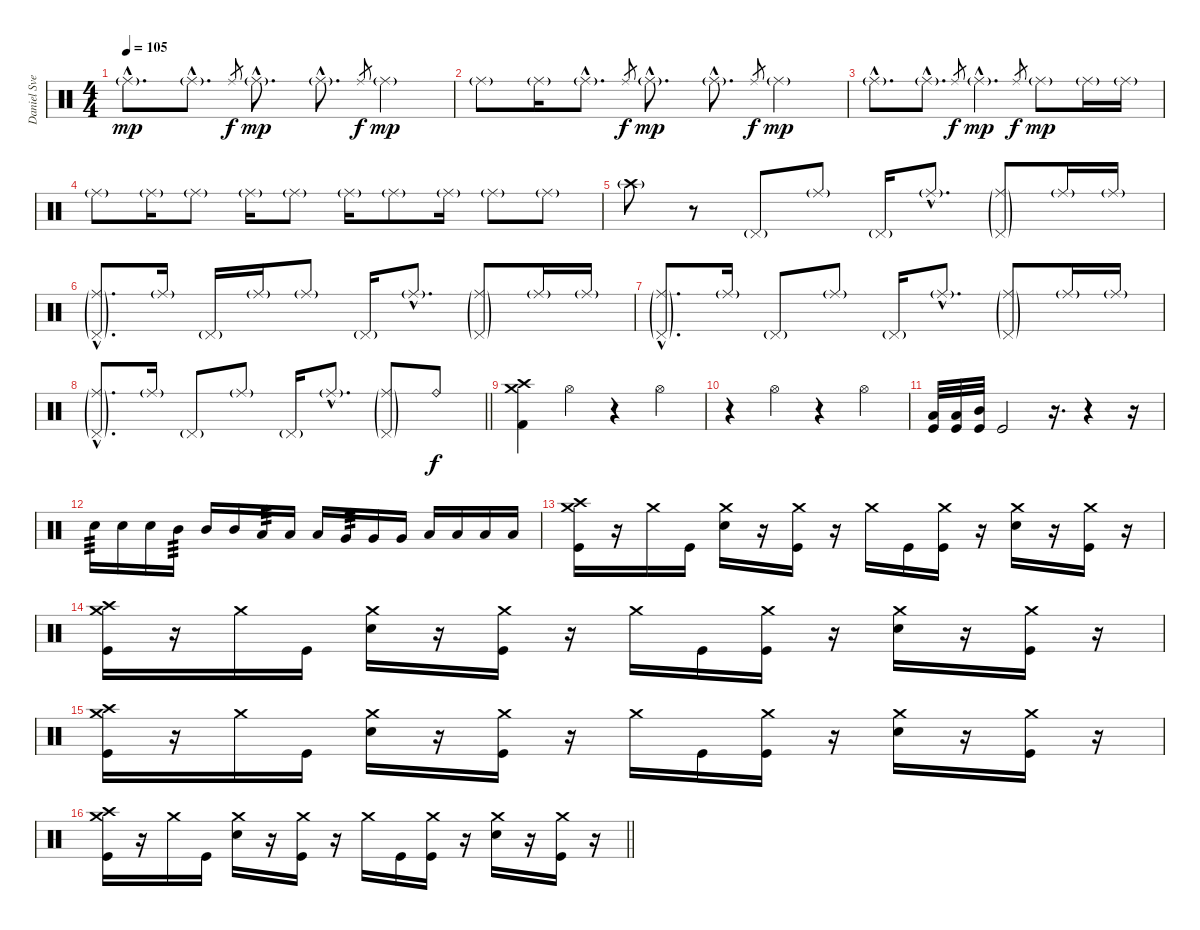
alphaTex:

\track ("Daniel Svensson" "Daniel Sve") {instrument percussion}
\staff {score}
\articulation defaults
\ts (4 4)
\tempo 105
\clef neutral
\ks c "Ride (middle)"{g hac}.8{d dy mp} "Ride (middle)"{g hac}.8{d} "Ride (middle)".8{gr dy f} "Ride (middle)"{g hac}.8{d dy mp} "Ride (middle)"{g hac}.8{d} "Ride (middle)".8{gr dy f} "Ride (middle)"{g}.4{dy mp}
|
"Ride (middle)"{g}.8 "Ride (middle)"{g}.16 "Ride (middle)"{g hac}.8{d} "Ride (middle)".8{gr dy f} "Ride (middle)"{g hac}.8{d dy mp} "Ride (middle)"{g hac}.8{d} "Ride (middle)".8{gr dy f} "Ride (middle)"{g}.4{dy mp} |
"Ride (middle)"{g hac}.8{d} "Ride (middle)"{g hac}.8{d} "Ride (middle)".8{gr dy f} "Ride (middle)"{g hac}.4{d dy mp} "Ride (middle)".8{gr dy f} "Ride (middle)"{g}.8{dy mp} "Ride (middle)"{g}.16 "Ride (middle)"{g}.16 |
"Ride (middle)"{g}.8 "Ride (middle)"{g}.16 "Ride (middle)"{g}.8 "Ride (middle)"{g}.16 "Ride (middle)"{g}.8 "Ride (middle)"{g}.16 "Ride (middle)"{g}.8 "Ride (middle)"{g}.16 "Ride (middle)"{g}.8 "Ride (middle)"{g}.8 |
"Crash high (hit)"{g}.8 r.8 "Pedal Hi-Hat (hit)"{g}.8 "Ride (middle)"{g}.8 "Pedal Hi-Hat (hit)"{g}.16 "Ride (middle)"{g hac}.8{d} ("Ride (middle)"{g} "Pedal Hi-Hat (hit)"{g}).8 "Ride (middle)"{g}.16 "Ride (middle)"{g}.16 |
("Ride (middle)"{g hac} "Pedal Hi-Hat (hit)"{g hac}).8{d} "Ride (middle)"{g}.16 "Pedal Hi-Hat (hit)"{g}.16 "Ride (middle)"{g}.16 "Ride (middle)"{g}.8 "Pedal Hi-Hat (hit)"{g}.16 "Ride (middle)"{g hac}.8{d} ("Ride (middle)"{g} "Pedal Hi-Hat (hit)"{g}).8 "Ride (middle)"{g}.16 "Ride (middle)"{g}.16 |
("Ride (middle)"{g hac} "Pedal Hi-Hat (hit)"{g hac}).8{d} "Ride (middle)"{g}.16 "Pedal Hi-Hat (hit)"{g}.8 "Ride (middle)"{g}.8 "Pedal Hi-Hat (hit)"{g}.16 "Ride (middle)"{g hac}.8{d} ("Ride (middle)"{g} "Pedal Hi-Hat (hit)"{g}).8 "Ride (middle)"{g}.16 "Ride (middle)"{g}.16 |
\barLineRight lightlight
("Ride (middle)"{g hac} "Pedal Hi-Hat (hit)"{g hac}).8{d} "Ride (middle)"{g}.16 "Pedal Hi-Hat (hit)"{g}.8 "Ride (middle)"{g}.8 "Pedal Hi-Hat (hit)"{g}.16 "Ride (middle)"{g hac}.8{d} ("Ride (middle)"{g} "Pedal Hi-Hat (hit)"{g}).8 "Ride (bell)".8{dy f} |
("Crash medium (hit)" "Crash high (hit)" "Kick (hit) 2").4 "Hi-Hat (open)".4 r.4 "Hi-Hat (open)".4 |
r.4 "Hi-Hat (open)".4 r.4 "Hi-Hat (open)".4 |
("Low Floor Tom (hit)" "Kick (hit)").32 ("Low Tom (hit)" "Kick (hit)").32 ("Mid Tom (hit)" "Kick (hit)").32 "Kick (hit)".2 r.16{d} r.4 r.16 |
"Electric Snare (hit)".16{tp 3} "Electric Snare (hit)".16 "Electric Snare (hit)".16 "Mid Tom (hit)".16{tp 3} "Mid Tom (hit)".16 "Mid Tom (hit)".16 "Low Tom (hit)".16{tp 3} "Low Tom (hit)".16 "Low Tom (hit)".16 "Very Low Tom (hit)".16{tp 3} "Very Low Tom (hit)".16 "Very Low Tom (hit)".16 "Low Floor Tom (hit)".16 "Low Floor Tom (hit)".16 "Low Floor Tom (hit)".16 "Low Floor Tom (hit)".16 |
("Crash medium (hit)" "Crash high (hit)" "Kick (hit)").16 r.16 "Crash medium (hit)".16 "Kick (hit)".16 ("Crash medium (hit)" "Electric Snare (hit)").16 r.16 ("Crash medium (hit)" "Kick (hit)").16 r.16 "Crash medium (hit)".16 "Kick (hit)".16 ("Crash medium (hit)" "Kick (hit)").16 r.16 ("Crash medium (hit)" "Electric Snare (hit)").16 r.16 ("Crash medium (hit)" "Kick (hit)").16 r.16 |
("Crash medium (hit)" "Crash high (hit)" "Kick (hit)").16 r.16 "Crash medium (hit)".16 "Kick (hit)".16 ("Crash medium (hit)" "Electric Snare (hit)").16 r.16 ("Crash medium (hit)" "Kick (hit)").16 r.16 "Crash medium (hit)".16 "Kick (hit)".16 ("Crash medium (hit)" "Kick (hit)").16 r.16 ("Crash medium (hit)" "Electric Snare (hit)").16 r.16 ("Crash medium (hit)" "Kick (hit)").16 r.16 |
("Crash medium (hit)" "Crash high (hit)" "Kick (hit)").16 r.16 "Crash medium (hit)".16 "Kick (hit)".16 ("Crash medium (hit)" "Electric Snare (hit)").16 r.16 ("Crash medium (hit)" "Kick (hit)").16 r.16 "Crash medium (hit)".16 "Kick (hit)".16 ("Crash medium (hit)" "Kick (hit)").16 r.16 ("Crash medium (hit)" "Electric Snare (hit)").16 r.16 ("Crash medium (hit)" "Kick (hit)").16 r.16 |
\barLineRight lightlight
("Crash medium (hit)" "Crash high (hit)" "Kick (hit)").16 r.16 "Crash medium (hit)".16 "Kick (hit)".16 ("Crash medium (hit)" "Electric Snare (hit)").16 r.16 ("Crash medium (hit)" "Kick (hit)").16 r.16 "Crash medium (hit)".16 "Kick (hit)".16 ("Crash medium (hit)" "Kick (hit)").16 r.16 ("Crash medium (hit)" "Electric Snare (hit)").16 r.16 ("Crash medium (hit)" "Kick (hit)").16 r.16
